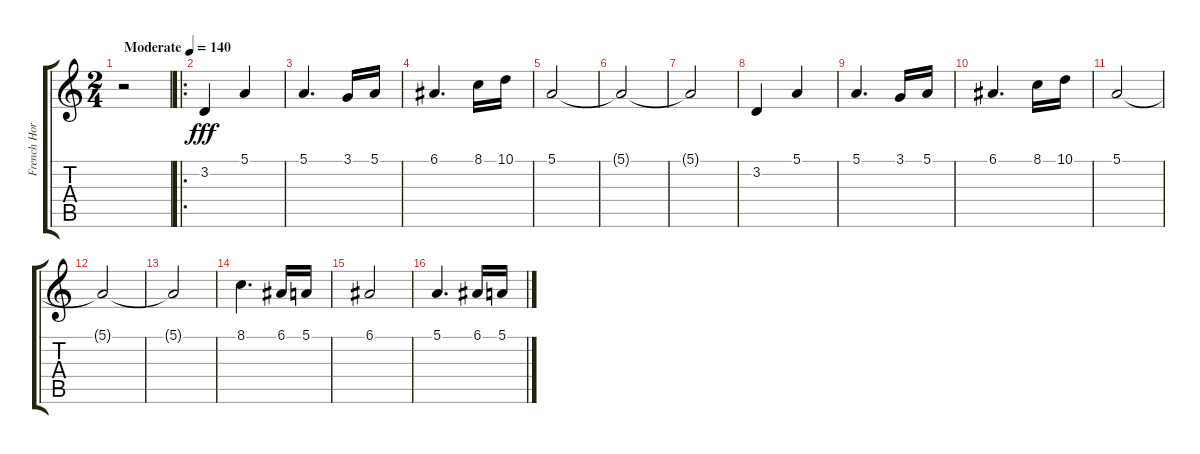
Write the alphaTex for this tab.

\track ("French Horn" "French Hor") {instrument frenchhorn}
\staff {score tabs}
\tuning (E4 B3 G3 D3 A2 E2) {hide}
\ts (2 4)
\tempo (140 "Moderate")
\clef g2
\ks c
r.2{dy fff instrument frenchhorn} |
\ro
3.2.4 5.1.4 |
5.1.4{d} 3.1.16 5.1.16 |
6.1.4{d} 8.1.16 10.1.16 |
5.1.2 |
5.1{t}.2 |
5.1{t}.2 |
3.2.4 5.1.4 |
5.1.4{d} 3.1.16 5.1.16 |
6.1.4{d} 8.1.16 10.1.16 |
5.1.2 |
5.1{t}.2 |
5.1{t}.2 |
8.1.4{d} 6.1.16 5.1.16 |
6.1.2 |
5.1.4{d} 6.1.16 5.1.16
